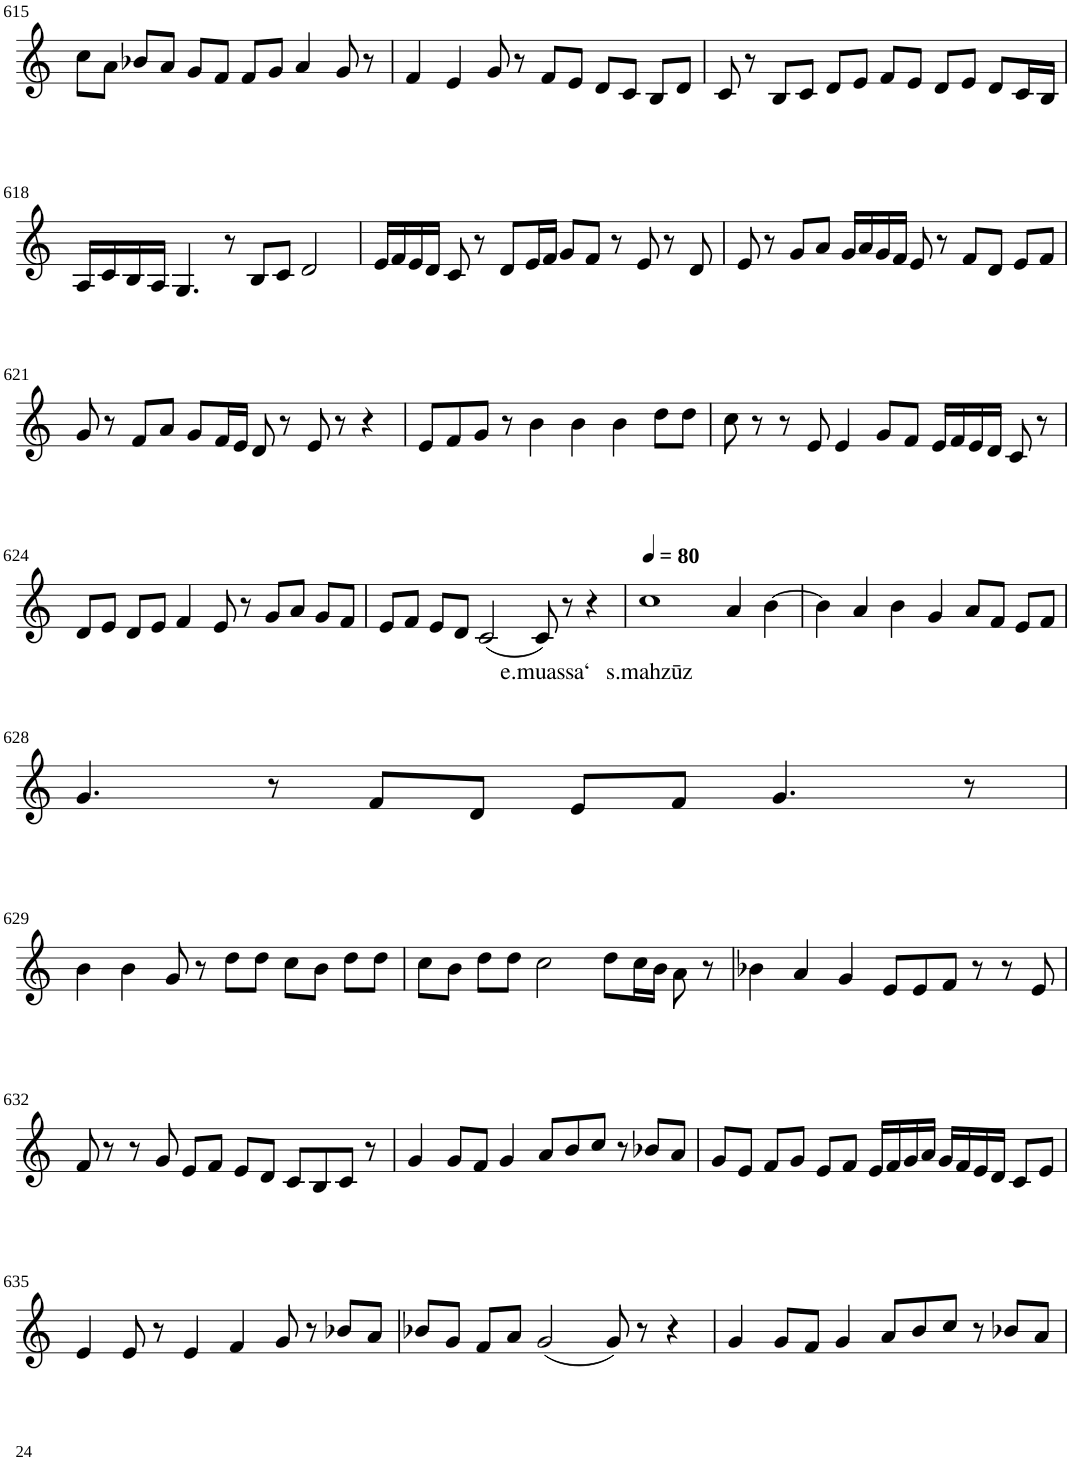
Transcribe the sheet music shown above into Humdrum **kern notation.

**kern	**text
*part1	*part1
*staff1	*staff1
*I"Violin	*
!!LO:PB:g=z
*clefG2	*
*k[]	*
*M6/4	*
=615	=615
8cc\L	.
8a\J	.
8b-X/L	.
8a/J	.
8g/L	.
8f/J	.
8f/L	.
8g/J	.
4a/	.
8g/	.
8r	.
=616	=616
4f/	.
4e/	.
8g/	.
8r	.
8f/L	.
8e/J	.
8d/L	.
8c/J	.
8B/L	.
8d/J	.
=617	=617
8c/	.
8r	.
8B/L	.
8c/J	.
8d/L	.
8e/J	.
8f/L	.
8e/J	.
8d/L	.
8e/J	.
8d/L	.
16c/L	.
16B/JJ	.
!!LO:LB:g=z
=618	=618
16A/LL	.
16c/	.
16B/	.
16A/JJ	.
4.G/	.
8r	.
8B/L	.
8c/J	.
2d/	.
=619	=619
16e/LL	.
16f/	.
16e/	.
16d/JJ	.
8c/	.
8r	.
8d/L	.
16e/L	.
16f/JJ	.
8g/L	.
8f/J	.
8r	.
8e/	.
8r	.
8d/	.
=620	=620
8e/	.
8r	.
8g/L	.
8a/J	.
16g/LL	.
16a/	.
16g/	.
16f/JJ	.
8e/	.
8r	.
8f/L	.
8d/J	.
8e/L	.
8f/J	.
!!LO:LB:g=z
=621	=621
8g/	.
8r	.
8f/L	.
8a/J	.
8g/L	.
16f/L	.
16e/JJ	.
8d/	.
8r	.
8e/	.
8r	.
4r	.
=622	=622
8e/L	.
8f/	.
8g/J	.
8r	.
4b\	.
4b\	.
4b\	.
8dd\L	.
8dd\J	.
=623	=623
8cc\	.
8r	.
8r	.
8e/	.
4e/	.
8g/L	.
8f/J	.
16e/LL	.
16f/	.
16e/	.
16d/JJ	.
8c/	.
8r	.
!!LO:LB:g=z
=624	=624
8d/L	.
8e/J	.
8d/L	.
8e/J	.
4f/	.
8e/	.
8r	.
8g/L	.
8a/J	.
8g/L	.
8f/J	.
=625	=625
8e/L	.
8f/J	.
8e/L	.
8d/J	.
(2c/	.
!	!LO:LY:b
8c/)	e.muassa‘
8r	.
4r	.
=626	=626
*MM80	*
!	!LO:LY:b
1cc	s.mahzūz
4a/	.
[4b\	.
=627	=627
4b\]	.
4a/	.
4b\	.
4g/	.
8a/L	.
8f/J	.
8e/L	.
8f/J	.
!!LO:LB:g=z
=628	=628
4.g/	.
8r	.
8f/L	.
8d/J	.
8e/L	.
8f/J	.
4.g/	.
8r	.
!!LO:LB:g=z
=629	=629
4b\	.
4b\	.
8g/	.
8r	.
8dd\L	.
8dd\J	.
8cc\L	.
8b\J	.
8dd\L	.
8dd\J	.
=630	=630
8cc\L	.
8b\J	.
8dd\L	.
8dd\J	.
2cc\	.
8dd\L	.
16cc\L	.
16b\JJ	.
8a\	.
8r	.
=631	=631
4b-X\	.
4a/	.
4g/	.
8e/L	.
8e/	.
8f/J	.
8r	.
8r	.
8e/	.
!!LO:LB:g=z
=632	=632
8f/	.
8r	.
8r	.
8g/	.
8e/L	.
8f/J	.
8e/L	.
8d/J	.
8c/L	.
8B/	.
8c/J	.
8r	.
=633	=633
4g/	.
8g/L	.
8f/J	.
4g/	.
8a/L	.
8b/	.
8cc/J	.
8r	.
8b-X/L	.
8a/J	.
=634	=634
8g/L	.
8e/J	.
8f/L	.
8g/J	.
8e/L	.
8f/J	.
16e/LL	.
16f/	.
16g/	.
16a/JJ	.
16g/LL	.
16f/	.
16e/	.
16d/JJ	.
8c/L	.
8e/J	.
!!LO:LB:g=z
=635	=635
4e/	.
8e/	.
8r	.
4e/	.
4f/	.
8g/	.
8r	.
8b-X/L	.
8a/J	.
=636	=636
8b-X/L	.
8g/J	.
8f/L	.
8a/J	.
(2g/	.
8g/)	.
8r	.
4r	.
=637	=637
4g/	.
8g/L	.
8f/J	.
4g/	.
8a/L	.
8b/	.
8cc/J	.
8r	.
8b-X/L	.
8a/J	.
=	=
*-	*-
